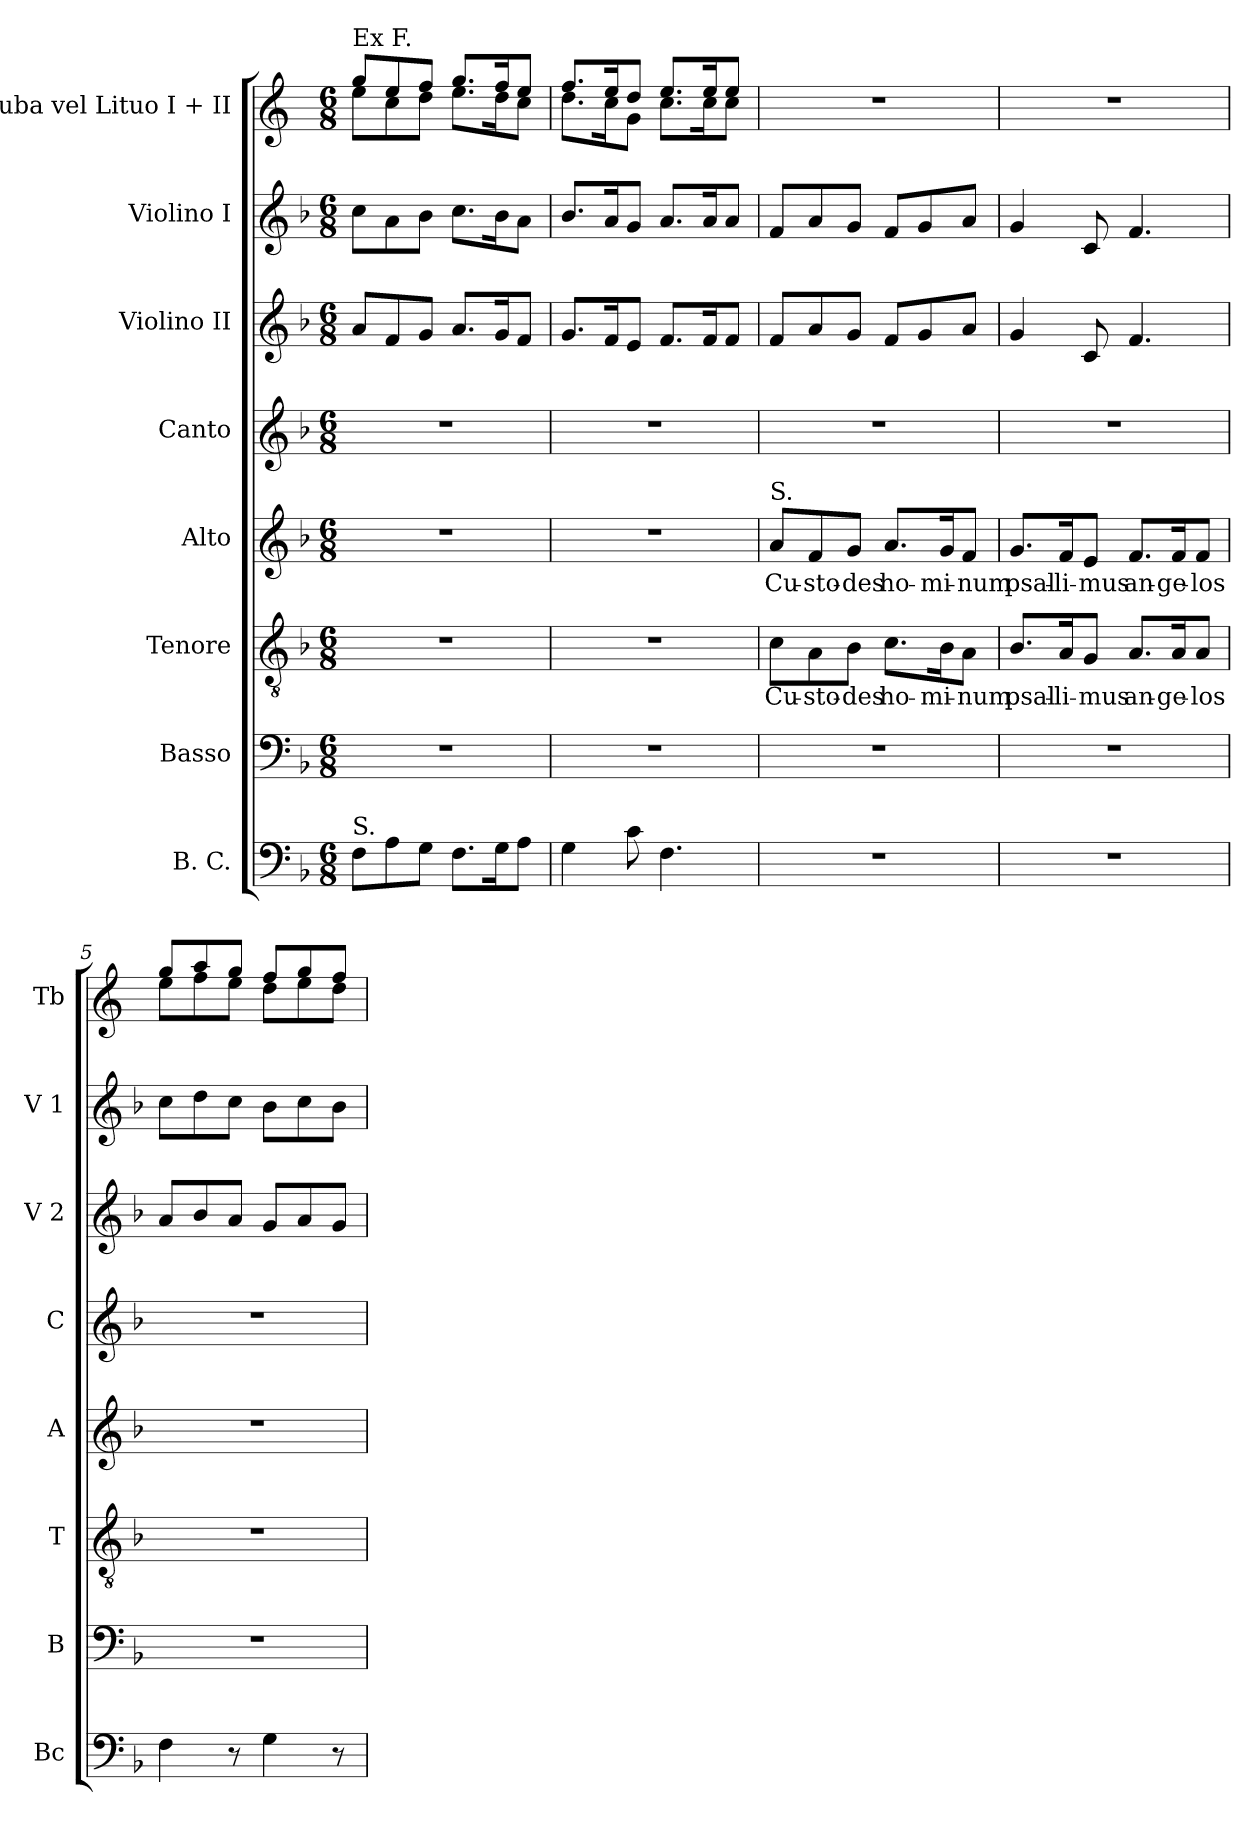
**kern	**kern	**kern	**text	**kern	**text	**kern	**kern	**kern	**kern
*part8	*part7	*part6	*part6	*part5	*part5	*part4	*part3	*part2	*part1
*staff8	*staff7	*staff6	*staff6	*staff5	*staff5	*staff4	*staff3	*staff2	*staff1
*I"B. C.	*I"Basso	*I"Tenore	*	*I"Alto	*	*I"Canto	*I"Violino II	*I"Violino I	*I"Tuba vel Lituo I + II
*I'Bc	*I'B	*I'T	*	*I'A	*	*I'C	*I'V 2	*I'V 1	*I'Tb
*clefF4	*clefF4	*clefGv2	*	*clefG2	*	*clefG2	*clefG2	*clefG2	*clefG2
*	*	*	*	*	*	*	*	*	*ITrd4c7
*k[b-]	*k[b-]	*k[b-]	*	*k[b-]	*	*k[b-]	*k[b-]	*k[b-]	*k[b-]
*M6/8	*M6/8	*M6/8	*	*M6/8	*	*M6/8	*M6/8	*M6/8	*M6/8
*MM84	*MM84	*MM84	*	*MM84	*	*MM84	*MM84	*MM84	*MM84
=1	=1	=1	=1	=1	=1	=1	=1	=1	=1
*	*	*	*	*	*	*	*	*	*^
!	!	!	!	!	!	!	!	!	!LO:TX:a:t=Ex F.	!
!LO:TX:a:t=S.	!	!	!	!	!	!	!	!	!	!
8F\L	2.r	2.r	.	2.r	.	2.r	8a/L	8cc\L	8cc/L	8a\L
8A\	.	.	.	.	.	.	8f/	8a\	8a/	8f\
8G\J	.	.	.	.	.	.	8g/J	8b-\J	8b-/J	8g\J
8.F\L	.	.	.	.	.	.	8.a/L	8.cc\L	8.cc/L	8.a\L
16G\K	.	.	.	.	.	.	16g/K	16b-\K	16b-/K	16g\K
8A\J	.	.	.	.	.	.	8f/J	8a\J	8a/J	8f\J
=2	=2	=2	=2	=2	=2	=2	=2	=2	=2	=2
4G\	2.r	2.r	.	2.r	.	2.r	8.g/L	8.b-/L	8.b-/L	8.g\L
.	.	.	.	.	.	.	16f/K	16a/K	16a/K	16f\K
8c\	.	.	.	.	.	.	8e/J	8g/J	8g/J	8c\J
4.F\	.	.	.	.	.	.	8.f/L	8.a/L	8.a/L	8.f\L
.	.	.	.	.	.	.	16f/K	16a/K	16a/K	16f\K
.	.	.	.	.	.	.	8f/J	8a/J	8a/J	8f\J
=3	=3	=3	=3	=3	=3	=3	=3	=3	=3	=3
!	!	!	!	!LO:TX:a:t=S.	!	!	!	!	!	!
!	!	!	!LO:LY:b	!	!LO:LY:b	!	!	!	!	!
*	*	*	*	*	*	*	*	*	*v	*v
2.r	2.r	8c\L	Cu-	8a/L	Cu-	2.r	8f/L	8f/L	2.r
!	!	!	!LO:LY:b	!	!LO:LY:b	!	!	!	!
.	.	8A\	-sto-	8f/	-sto-	.	8a/	8a/	.
!	!	!	!LO:LY:b	!	!LO:LY:b	!	!	!	!
.	.	8B-\J	-des	8g/J	-des	.	8g/J	8g/J	.
!	!	!	!LO:LY:b	!	!LO:LY:b	!	!	!	!
.	.	8.c\L	ho-	8.a/L	ho-	.	8f/L	8f/L	.
.	.	.	.	.	.	.	8g/	8g/	.
!	!	!	!LO:LY:b	!	!LO:LY:b	!	!	!	!
.	.	16B-\K	-mi-	16g/K	-mi-	.	.	.	.
!	!	!	!LO:LY:b	!	!LO:LY:b	!	!	!	!
.	.	8A\J	-num	8f/J	-num	.	8a/J	8a/J	.
!!LO:LB:g=z
=4	=4	=4	=4	=4	=4	=4	=4	=4	=4
!	!	!	!LO:LY:b	!	!LO:LY:b	!	!	!	!
2.r	2.r	8.B-/L	psal-	8.g/L	psal-	2.r	4g/	4g/	2.r
!	!	!	!LO:LY:b	!	!LO:LY:b	!	!	!	!
.	.	16A/K	-li-	16f/K	-li-	.	.	.	.
!	!	!	!LO:LY:b	!	!LO:LY:b	!	!	!	!
.	.	8G/J	-mus	8e/J	-mus	.	8c/	8c/	.
!	!	!	!LO:LY:b	!	!LO:LY:b	!	!	!	!
.	.	8.A/L	an-	8.f/L	an-	.	4.f/	4.f/	.
!	!	!	!LO:LY:b	!	!LO:LY:b	!	!	!	!
.	.	16A/K	-ge-	16f/K	-ge-	.	.	.	.
!	!	!	!LO:LY:b	!	!LO:LY:b	!	!	!	!
.	.	8A/J	-los	8f/J	-los	.	.	.	.
=5	=5	=5	=5	=5	=5	=5	=5	=5	=5
*	*	*	*	*	*	*	*	*	*^
4F\	2.r	2.r	.	2.r	.	2.r	8a/L	8cc\L	8cc/L	8a\L
.	.	.	.	.	.	.	8b-/	8dd\	8dd/	8b-\
8r	.	.	.	.	.	.	8a/J	8cc\J	8cc/J	8a\J
4G\	.	.	.	.	.	.	8g/L	8b-\L	8b-/L	8g\L
.	.	.	.	.	.	.	8a/	8cc\	8cc/	8a\
8r	.	.	.	.	.	.	8g/J	8b-\J	8b-/J	8g\J
*	*	*	*	*	*	*	*	*	*v	*v
=	=	=	=	=	=	=	=	=	=
*-	*-	*-	*-	*-	*-	*-	*-	*-	*-
